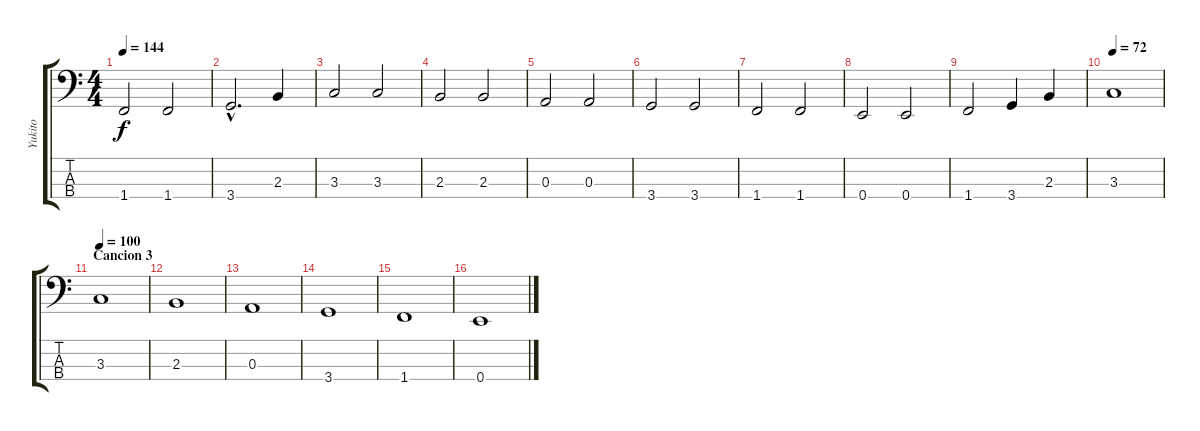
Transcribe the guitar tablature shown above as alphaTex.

\track ("Yukito" "Yukito") {instrument electricbassfinger}
\staff {score tabs}
\tuning (G2 D2 A1 E1) {hide}
\ts (4 4)
\tempo 144
\clef f4
\ks c
1.4.2{dy f} 1.4.2 |
3.4{hac}.2{d} 2.3.4 |
3.3.2 3.3.2 |
2.3.2 2.3.2 |
0.3.2 0.3.2 |
3.4.2 3.4.2 |
1.4.2 1.4.2 |
0.4.2 0.4.2 |
1.4.2 3.4.4 2.3.4 |
\tempo 72
3.3.1 |
\section ("" "Cancion 3")
\tempo 100
3.3.1 |
2.3.1 |
0.3.1 |
3.4.1 |
1.4.1 |
0.4.1
